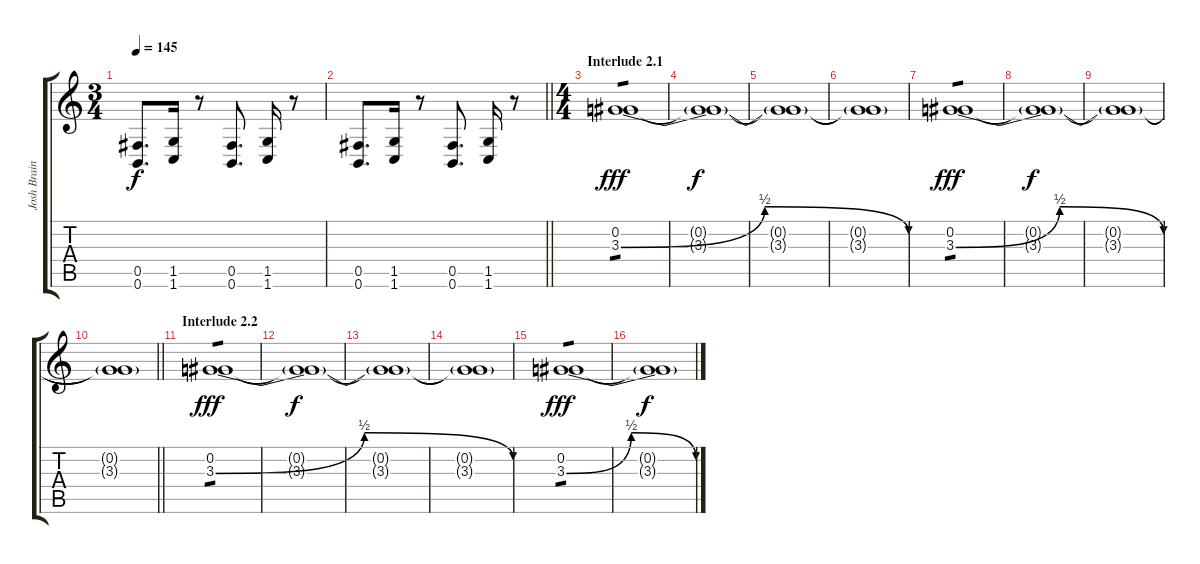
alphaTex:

\track ("Josh Brainard" "Josh Brain") {instrument distortionguitar}
\staff {score tabs}
\tuning (Db4 Ab3 E3 B2 Gb2 B1) {hide}
\ts (3 4)
\tempo 145
\clef g2
\ks c
(0.5 0.6).8{d dy f} (1.5 1.6).16 r.8 (0.5 0.6).8{d} (1.5 1.6).16 r.8 |
\barLineRight lightlight
(0.5 0.6).8{d} (1.5 1.6).16 r.8 (0.5 0.6).8{d} (1.5 1.6).16 r.8 |
\ts (4 4)
\section ("" "Interlude 2.1")
(0.2 3.3{be (bendrelease 0 0 20 2 40 2 60 0)}).1{tp 1 dy fff} |
(0.2{t} 3.3{t}).1{dy f} |
(0.2{t} 3.3{t}).1 |
(0.2{t} 3.3{t}).1 |
(0.2 3.3{be (bendrelease 0 0 20 2 40 2 60 0)}).1{tp 1 dy fff} |
(0.2{t} 3.3{t}).1{dy f} |
(0.2{t} 3.3{t}).1 |
\barLineRight lightlight
(0.2{t} 3.3{t}).1 |
\section ("" "Interlude 2.2")
(0.2 3.3{be (bendrelease 0 0 20 2 40 2 60 0)}).1{tp 1 dy fff} |
(0.2{t} 3.3{t}).1{dy f} |
(0.2{t} 3.3{t}).1 |
(0.2{t} 3.3{t}).1 |
(0.2 3.3{be (bendrelease 0 0 20 2 40 2 60 0)}).1{tp 1 dy fff} |
(0.2{t} 3.3{t}).1{dy f}
